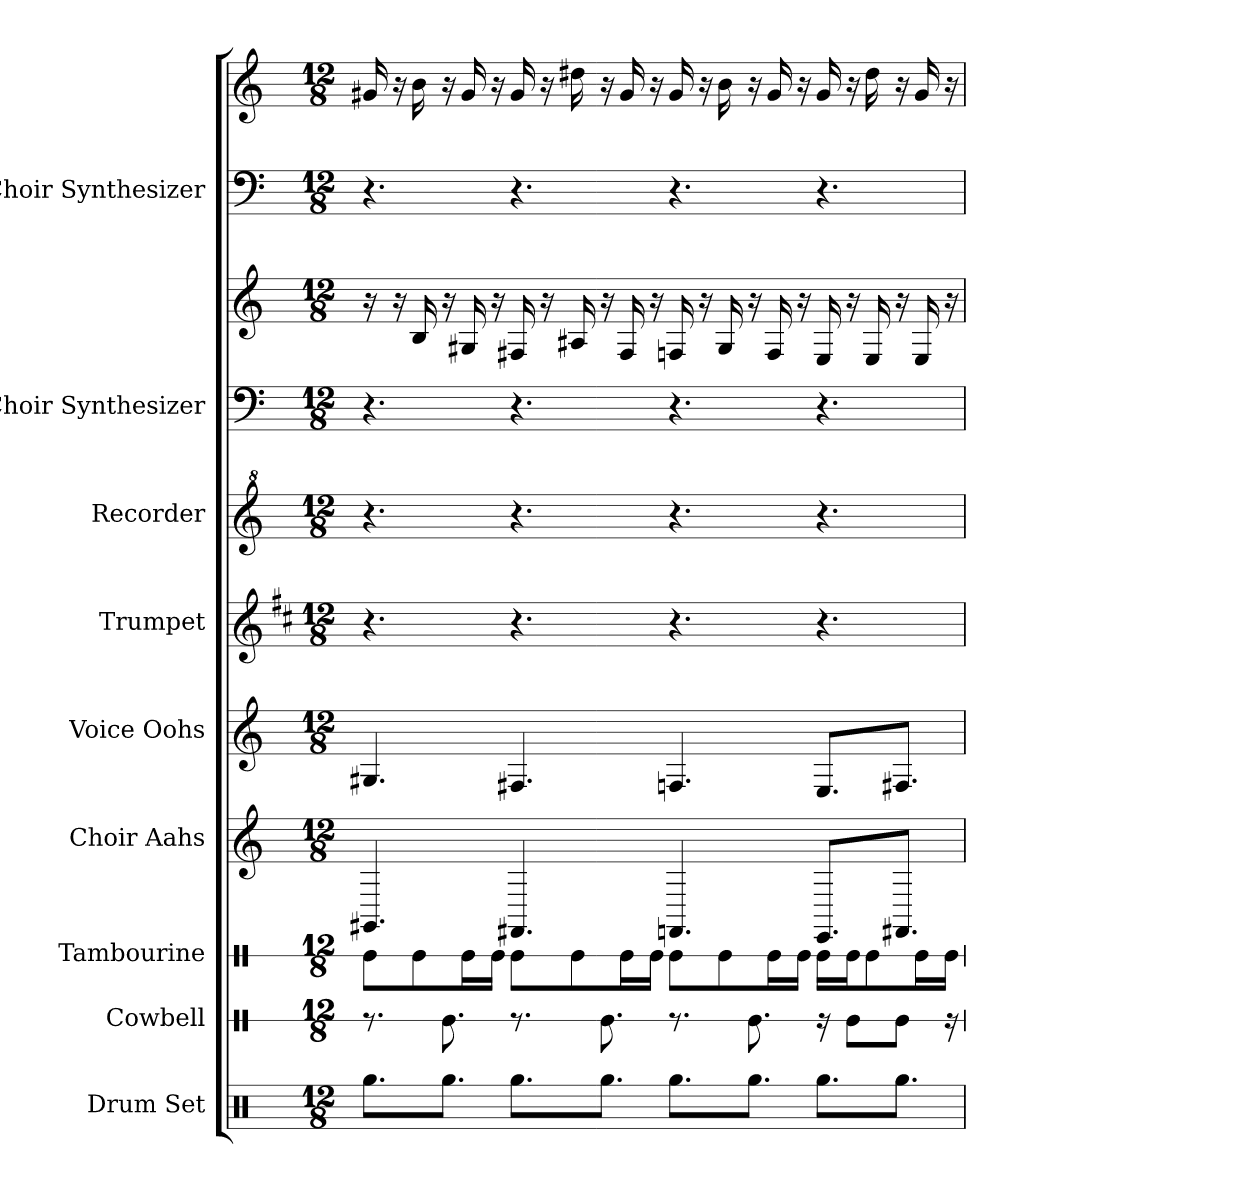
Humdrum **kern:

**kern	**kern	**kern	**kern	**kern	**kern	**kern	**kern	**kern	**kern	**kern
*part9	*part8	*part7	*part6	*part5	*part4	*part3	*part2	*part2	*part1	*part1
*staff11	*staff10	*staff9	*staff8	*staff7	*staff6	*staff5	*staff4	*staff3	*staff2	*staff1
*I"Drum Set	*I"Cowbell	*I"Tambourine	*I"Choir Aahs	*I"Voice Oohs	*I"Trumpet	*I"Recorder	*I"Choir Synthesizer	*	*I"Choir Synthesizer	*
*I'Drums	*I'Cow.	*I'Tbr	*I'Ch. Aa.	*I'Vo. Oo.	*I'Tpt.	*I'Rec.	*I'Synth.	*	*I'Synth.	*
*stria5	*stria1	*stria1	*stria5	*stria5	*stria5	*stria5	*stria5	*stria5	*stria5	*stria5
*clefX	*clefX	*clefX	*clefG2	*clefG2	*clefG2	*clefG^2	*clefF4	*clefG2	*clefF4	*clefG2
*	*	*	*	*	*ITrd1c2	*	*	*	*	*
*k[]	*k[]	*k[]	*k[]	*k[]	*k[]	*k[]	*k[]	*k[]	*k[]	*k[]
*M12/8	*M12/8	*M12/8	*M12/8	*M12/8	*M12/8	*M12/8	*M12/8	*M12/8	*M12/8	*M12/8
*MM120	*MM120	*MM120	*MM120	*MM120	*MM120	*MM120	*MM120	*MM120	*MM120	*MM120
=1	=1	=1	=1	=1	=1	=1	=1	=1	=1	=1
8.RggL	8.r	8ReL	4.GG#X	4.G#X	4.r	4.r	4.r	16r	4.r	16g#X
.	.	.	.	.	.	.	.	16r	.	16r
.	.	8Re	.	.	.	.	.	16B	.	16b
8.RggJ	8.Re	.	.	.	.	.	.	16r	.	16r
.	.	16ReL	.	.	.	.	.	16G#X	.	16g#
.	.	16ReJJ	.	.	.	.	.	16r	.	16r
8.RggL	8.r	8ReL	4.FF#X	4.F#X	4.r	4.r	4.r	16F#X	4.r	16g#
.	.	.	.	.	.	.	.	16r	.	16r
.	.	8Re	.	.	.	.	.	16A#X	.	16dd#X
8.RggJ	8.Re	.	.	.	.	.	.	16r	.	16r
.	.	16ReL	.	.	.	.	.	16F#	.	16g#
.	.	16ReJJ	.	.	.	.	.	16r	.	16r
8.RggL	8.r	8ReL	4.FFn	4.Fn	4.r	4.r	4.r	16Fn	4.r	16g#
.	.	.	.	.	.	.	.	16r	.	16r
.	.	8Re	.	.	.	.	.	16G#	.	16b
8.RggJ	8.Re	.	.	.	.	.	.	16r	.	16r
.	.	16ReL	.	.	.	.	.	16F	.	16g#
.	.	16ReJJ	.	.	.	.	.	16r	.	16r
8.RggL	16r	16ReLL	8.EEL	8.EL	4.r	4.r	4.r	16E	4.r	16g#
.	8ReL	16ReJ	.	.	.	.	.	16r	.	16r
.	.	8Re	.	.	.	.	.	16E	.	16dd#
8.RggJ	8ReJ	.	8.FF#XJ	8.F#XJ	.	.	.	16r	.	16r
.	.	16ReL	.	.	.	.	.	16E	.	16g#
.	16r	16ReJJ	.	.	.	.	.	16r	.	16r
=	=	=	=	=	=	=	=	=	=	=
*-	*-	*-	*-	*-	*-	*-	*-	*-	*-	*-
